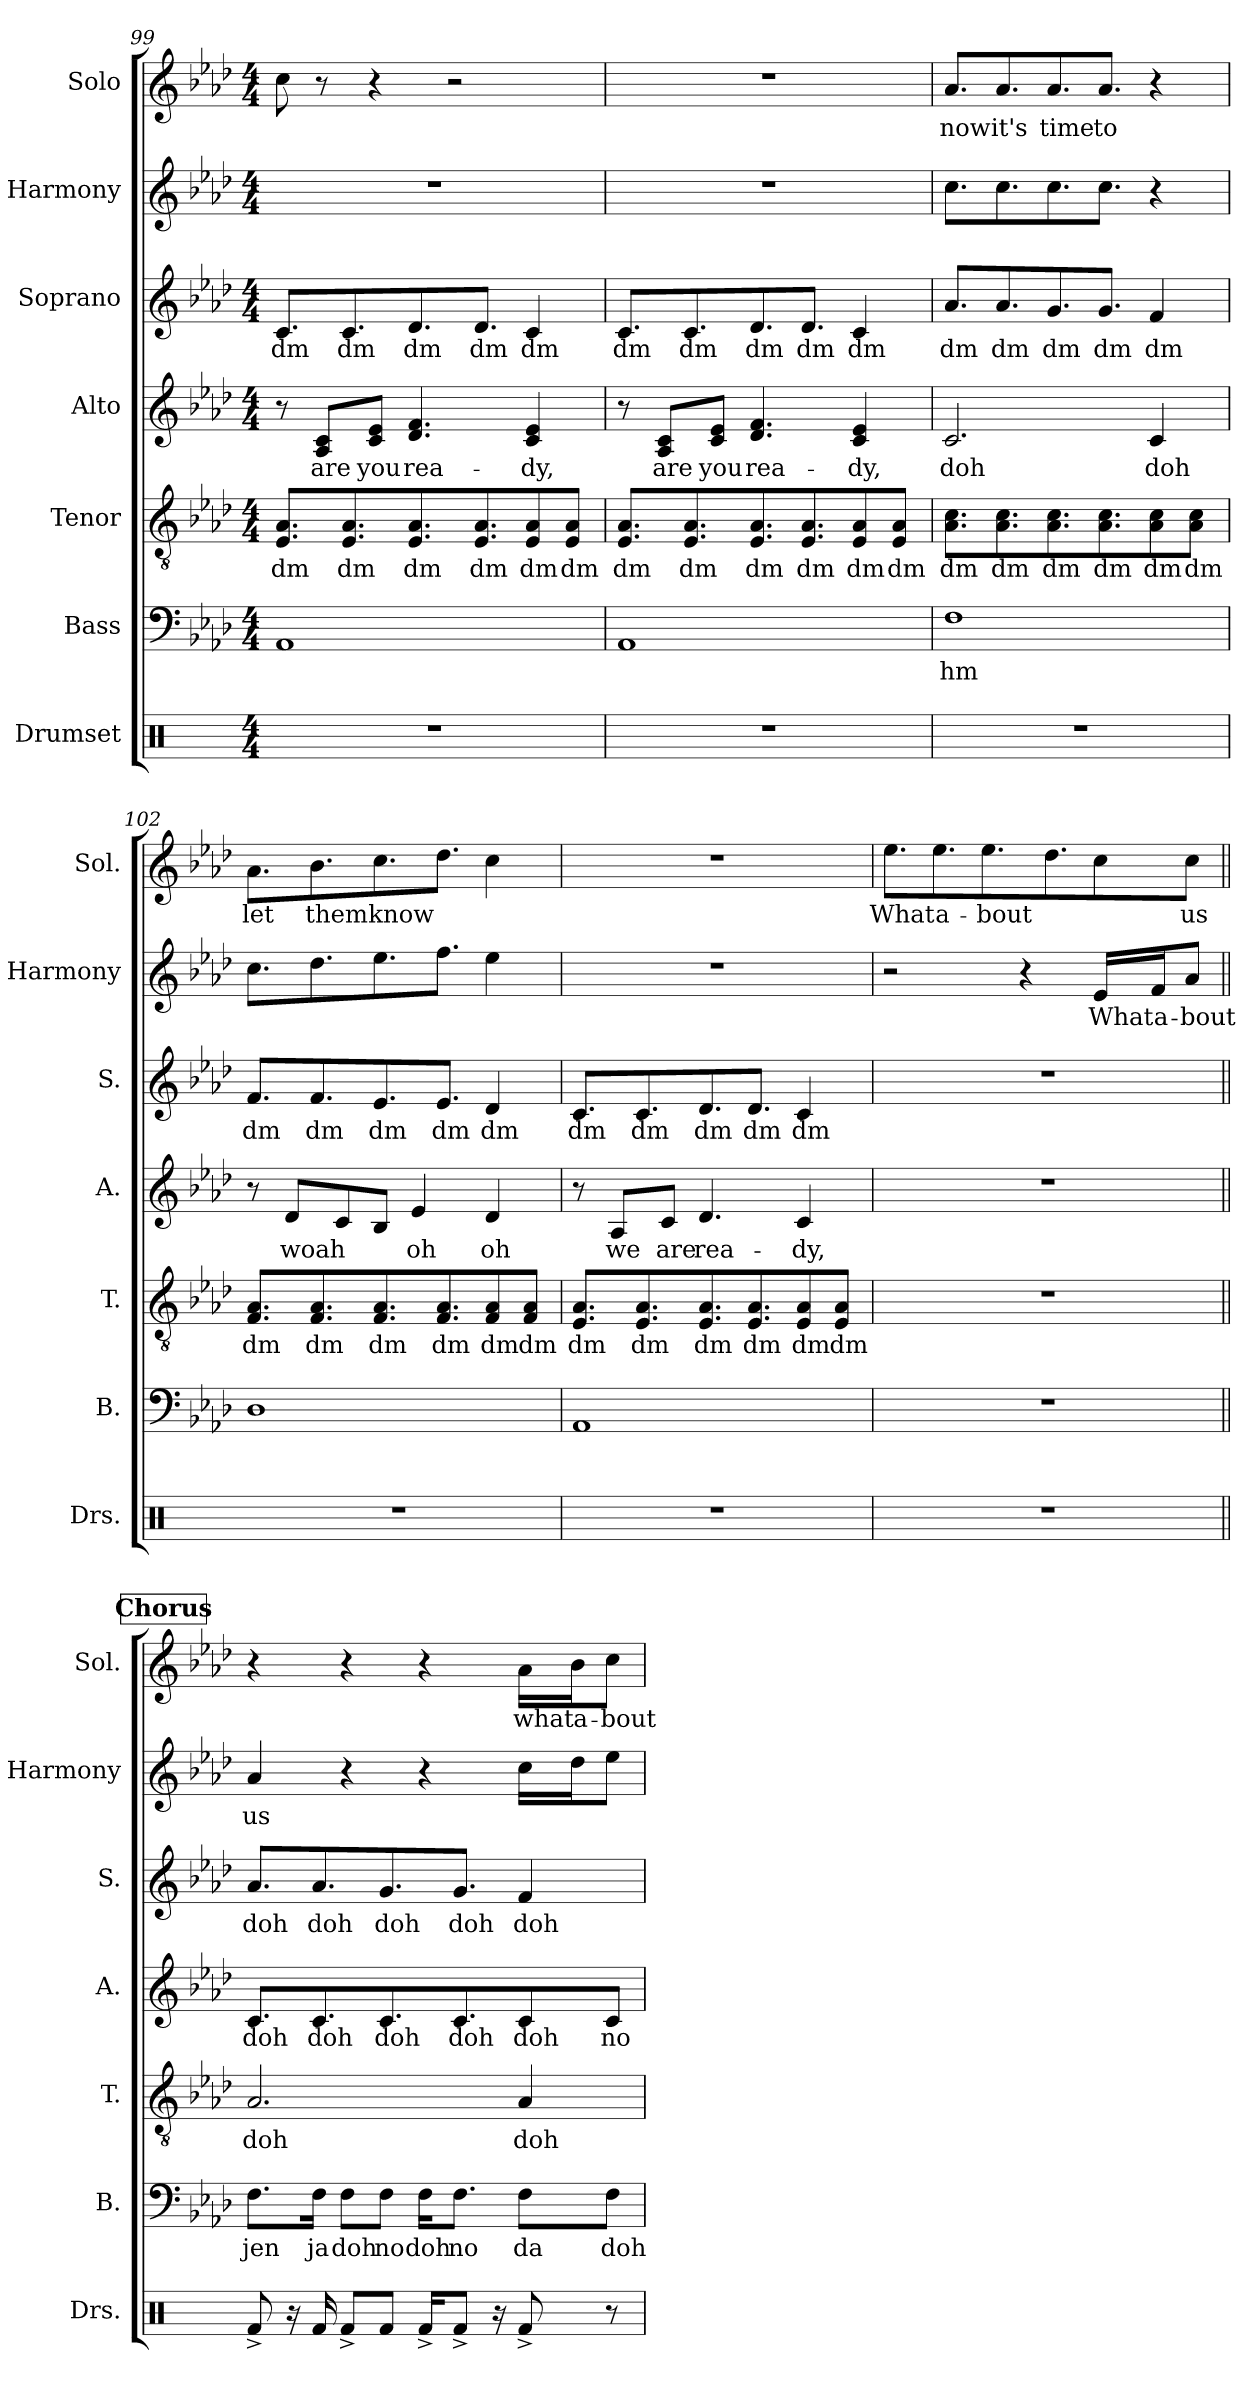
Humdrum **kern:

**kern	**kern	**text	**kern	**text	**kern	**text	**kern	**text	**kern	**text	**kern	**text
*part7	*part6	*part6	*part5	*part5	*part4	*part4	*part3	*part3	*part2	*part2	*part1	*part1
*staff7	*staff6	*staff6	*staff5	*staff5	*staff4	*staff4	*staff3	*staff3	*staff2	*staff2	*staff1	*staff1
*I"Drumset	*I"Bass	*	*I"Tenor	*	*I"Alto	*	*I"Soprano	*	*I"Harmony	*	*I"Solo	*
*I'Drs.	*I'B.	*	*I'T.	*	*I'A.	*	*I'S.	*	*I'Harmony	*	*I'Sol.	*
*clefX	*clefF4	*	*clefGv2	*	*clefG2	*	*clefG2	*	*clefG2	*	*clefG2	*
*k[]	*k[b-e-a-d-]	*	*k[b-e-a-d-]	*	*k[b-e-a-d-]	*	*k[b-e-a-d-]	*	*k[b-e-a-d-]	*	*k[b-e-a-d-]	*
*M4/4	*M4/4	*	*M4/4	*	*M4/4	*	*M4/4	*	*M4/4	*	*M4/4	*
=99	=99	=99	=99	=99	=99	=99	=99	=99	=99	=99	=99	=99
!	!	!	!	!LO:LY:b	!	!	!	!LO:LY:b	!	!	!	!
1r	1AA-	.	8.E-/ 8.A-/L	dm	8r	.	8.c/L	dm	1r	.	8cc\	.
!	!	!	!	!	!	!LO:LY:b	!	!	!	!	!	!
.	.	.	.	.	8A-/ 8c/L	are	.	.	.	.	8r	.
!	!	!	!	!LO:LY:b	!	!	!	!LO:LY:b	!	!	!	!
.	.	.	8.E-/ 8.A-/	dm	.	.	8.c/	dm	.	.	.	.
!	!	!	!	!	!	!LO:LY:b	!	!	!	!	!	!
.	.	.	.	.	8c/ 8e-/J	you	.	.	.	.	4r	.
!	!	!	!	!LO:LY:b	!	!LO:LY:b	!	!LO:LY:b	!	!	!	!
.	.	.	8.E-/ 8.A-/	dm	4.d-/ 4.f/	rea-	8.d-/	dm	.	.	.	.
.	.	.	.	.	.	.	.	.	.	.	2r	.
!	!	!	!	!LO:LY:b	!	!	!	!LO:LY:b	!	!	!	!
.	.	.	8.E-/ 8.A-/	dm	.	.	8.d-/J	dm	.	.	.	.
!	!	!	!	!LO:LY:b	!	!LO:LY:b	!	!LO:LY:b	!	!	!	!
.	.	.	8E-/ 8A-/	dm	4c/ 4e-/	-dy,	4c/	dm	.	.	.	.
!	!	!	!	!LO:LY:b	!	!	!	!	!	!	!	!
.	.	.	8E-/ 8A-/J	dm	.	.	.	.	.	.	.	.
=100	=100	=100	=100	=100	=100	=100	=100	=100	=100	=100	=100	=100
!	!	!	!	!LO:LY:b	!	!	!	!LO:LY:b	!	!	!	!
1r	1AA-	.	8.E-/ 8.A-/L	dm	8r	.	8.c/L	dm	1r	.	1r	.
!	!	!	!	!	!	!LO:LY:b	!	!	!	!	!	!
.	.	.	.	.	8A-/ 8c/L	are	.	.	.	.	.	.
!	!	!	!	!LO:LY:b	!	!	!	!LO:LY:b	!	!	!	!
.	.	.	8.E-/ 8.A-/	dm	.	.	8.c/	dm	.	.	.	.
!	!	!	!	!	!	!LO:LY:b	!	!	!	!	!	!
.	.	.	.	.	8c/ 8e-/J	you	.	.	.	.	.	.
!	!	!	!	!LO:LY:b	!	!LO:LY:b	!	!LO:LY:b	!	!	!	!
.	.	.	8.E-/ 8.A-/	dm	4.d-/ 4.f/	rea-	8.d-/	dm	.	.	.	.
!	!	!	!	!LO:LY:b	!	!	!	!LO:LY:b	!	!	!	!
.	.	.	8.E-/ 8.A-/	dm	.	.	8.d-/J	dm	.	.	.	.
!	!	!	!	!LO:LY:b	!	!LO:LY:b	!	!LO:LY:b	!	!	!	!
.	.	.	8E-/ 8A-/	dm	4c/ 4e-/	-dy,	4c/	dm	.	.	.	.
!	!	!	!	!LO:LY:b	!	!	!	!	!	!	!	!
.	.	.	8E-/ 8A-/J	dm	.	.	.	.	.	.	.	.
=101	=101	=101	=101	=101	=101	=101	=101	=101	=101	=101	=101	=101
!	!	!LO:LY:b	!	!LO:LY:b	!	!LO:LY:b	!	!LO:LY:b	!	!	!	!LO:LY:b
1r	1F	hm	8.A-\ 8.c\L	dm	2.c/	doh	8.a-/L	dm	8.cc\L	.	8.a-/L	now
!	!	!	!	!LO:LY:b	!	!	!	!LO:LY:b	!	!	!	!LO:LY:b
.	.	.	8.A-\ 8.c\	dm	.	.	8.a-/	dm	8.cc\	.	8.a-/	it's
!	!	!	!	!LO:LY:b	!	!	!	!LO:LY:b	!	!	!	!LO:LY:b
.	.	.	8.A-\ 8.c\	dm	.	.	8.g/	dm	8.cc\	.	8.a-/	time
!	!	!	!	!LO:LY:b	!	!	!	!LO:LY:b	!	!	!	!LO:LY:b
.	.	.	8.A-\ 8.c\	dm	.	.	8.g/J	dm	8.cc\J	.	8.a-/J	to
!	!	!	!	!LO:LY:b	!	!LO:LY:b	!	!LO:LY:b	!	!	!	!
.	.	.	8A-\ 8c\	dm	4c/	doh	4f/	dm	4r	.	4r	.
!	!	!	!	!LO:LY:b	!	!	!	!	!	!	!	!
.	.	.	8A-\ 8c\J	dm	.	.	.	.	.	.	.	.
!!LO:LB:g=z
=102	=102	=102	=102	=102	=102	=102	=102	=102	=102	=102	=102	=102
!	!	!	!	!LO:LY:b	!	!	!	!LO:LY:b	!	!	!	!LO:LY:b
1r	1D-	.	8.F/ 8.A-/L	dm	8r	.	8.f/L	dm	8.cc\L	.	8.a-\L	let
!	!	!	!	!	!	!LO:LY:b	!	!	!	!	!	!
.	.	.	.	.	8d-/L	woah	.	.	.	.	.	.
!	!	!	!	!LO:LY:b	!	!	!	!LO:LY:b	!	!	!	!LO:LY:b
.	.	.	8.F/ 8.A-/	dm	.	.	8.f/	dm	8.dd-\	.	8.b-\	them
.	.	.	.	.	8c/	.	.	.	.	.	.	.
!	!	!	!	!LO:LY:b	!	!	!	!LO:LY:b	!	!	!	!LO:LY:b
.	.	.	8.F/ 8.A-/	dm	8B-/J	.	8.e-/	dm	8.ee-\	.	8.cc\	know
!	!	!	!	!	!	!LO:LY:b	!	!	!	!	!	!
.	.	.	.	.	4e-/	oh	.	.	.	.	.	.
!	!	!	!	!LO:LY:b	!	!	!	!LO:LY:b	!	!	!	!
.	.	.	8.F/ 8.A-/	dm	.	.	8.e-/J	dm	8.ff\J	.	8.dd-\J	.
!	!	!	!	!LO:LY:b	!	!LO:LY:b	!	!LO:LY:b	!	!	!	!
.	.	.	8F/ 8A-/	dm	4d-/	oh	4d-/	dm	4ee-\	.	4cc\	.
!	!	!	!	!LO:LY:b	!	!	!	!	!	!	!	!
.	.	.	8F/ 8A-/J	dm	.	.	.	.	.	.	.	.
=103	=103	=103	=103	=103	=103	=103	=103	=103	=103	=103	=103	=103
!	!	!	!	!LO:LY:b	!	!	!	!LO:LY:b	!	!	!	!
1r	1AA-	.	8.E-/ 8.A-/L	dm	8r	.	8.c/L	dm	1r	.	1r	.
!	!	!	!	!	!	!LO:LY:b	!	!	!	!	!	!
.	.	.	.	.	8A-/L	we	.	.	.	.	.	.
!	!	!	!	!LO:LY:b	!	!	!	!LO:LY:b	!	!	!	!
.	.	.	8.E-/ 8.A-/	dm	.	.	8.c/	dm	.	.	.	.
!	!	!	!	!	!	!LO:LY:b	!	!	!	!	!	!
.	.	.	.	.	8c/J	are	.	.	.	.	.	.
!	!	!	!	!LO:LY:b	!	!LO:LY:b	!	!LO:LY:b	!	!	!	!
.	.	.	8.E-/ 8.A-/	dm	4.d-/	rea-	8.d-/	dm	.	.	.	.
!	!	!	!	!LO:LY:b	!	!	!	!LO:LY:b	!	!	!	!
.	.	.	8.E-/ 8.A-/	dm	.	.	8.d-/J	dm	.	.	.	.
!	!	!	!	!LO:LY:b	!	!LO:LY:b	!	!LO:LY:b	!	!	!	!
.	.	.	8E-/ 8A-/	dm	4c/	-dy,	4c/	dm	.	.	.	.
!	!	!	!	!LO:LY:b	!	!	!	!	!	!	!	!
.	.	.	8E-/ 8A-/J	dm	.	.	.	.	.	.	.	.
=104	=104	=104	=104	=104	=104	=104	=104	=104	=104	=104	=104	=104
!	!	!	!	!	!	!	!	!	!	!	!	!LO:LY:b
1r	1r	.	1r	.	1r	.	1r	.	2r	.	8.ee-\L	What
!	!	!	!	!	!	!	!	!	!	!	!	!LO:LY:b
.	.	.	.	.	.	.	.	.	.	.	8.ee-\	a-
!	!	!	!	!	!	!	!	!	!	!	!	!LO:LY:b
.	.	.	.	.	.	.	.	.	.	.	8.ee-\	-bout
.	.	.	.	.	.	.	.	.	4r	.	.	.
.	.	.	.	.	.	.	.	.	.	.	8.dd-\	.
!	!	!	!	!	!	!	!	!	!	!LO:LY:b	!	!
.	.	.	.	.	.	.	.	.	16e-/LL	What	8cc\	.
!	!	!	!	!	!	!	!	!	!	!LO:LY:b	!	!
.	.	.	.	.	.	.	.	.	16f/J	a-	.	.
!	!	!	!	!	!	!	!	!	!	!LO:LY:b	!	!LO:LY:b
.	.	.	.	.	.	.	.	.	8a-/J	-bout	8cc\J	us
!!LO:PB:g=z
!!LO:REH:place=s1:a:B:fs=14:t=Chorus
=105||	=105||	=105||	=105||	=105||	=105||	=105||	=105||	=105||	=105||	=105||	=105||	=105||
!	!	!LO:LY:b	!	!LO:LY:b	!	!LO:LY:b	!	!LO:LY:b	!	!LO:LY:b	!	!
8Rf^/	8.F\L	jen	2.A-/	doh	8.c/L	doh	8.a-/L	doh	4a-/	us	4r	.
16r	.	.	.	.	.	.	.	.	.	.	.	.
!	!	!LO:LY:b	!	!	!	!LO:LY:b	!	!LO:LY:b	!	!	!	!
16Rf/	16F\Jk	ja	.	.	8.c/	doh	8.a-/	doh	.	.	.	.
!	!	!LO:LY:b	!	!	!	!	!	!	!	!	!	!
8Rf^/L	8F\L	doh	.	.	.	.	.	.	4r	.	4r	.
!	!	!LO:LY:b	!	!	!	!LO:LY:b	!	!LO:LY:b	!	!	!	!
8Rf/J	8F\J	no	.	.	8.c/	doh	8.g/	doh	.	.	.	.
!	!	!LO:LY:b	!	!	!	!	!	!	!	!	!	!
16Rf^/KL	16F\KL	doh	.	.	.	.	.	.	4r	.	4r	.
!	!	!LO:LY:b	!	!	!	!LO:LY:b	!	!LO:LY:b	!	!	!	!
8Rf^/J	8.F\J	no	.	.	8.c/	doh	8.g/J	doh	.	.	.	.
16r	.	.	.	.	.	.	.	.	.	.	.	.
!	!	!LO:LY:b	!	!LO:LY:b	!	!LO:LY:b	!	!LO:LY:b	!	!	!	!LO:LY:b
8Rf^/	8F\L	da	4A-/	doh	8c/	doh	4f/	doh	16cc\LL	.	16a-\LL	what
!	!	!	!	!	!	!	!	!	!	!	!	!LO:LY:b
.	.	.	.	.	.	.	.	.	16dd-\J	.	16b-\J	a-
!	!	!LO:LY:b	!	!	!	!LO:LY:b	!	!	!	!	!	!LO:LY:b
8r	8F\J	doh	.	.	8c/J	no	.	.	8ee-\J	.	8cc\J	-bout
=	=	=	=	=	=	=	=	=	=	=	=	=
*-	*-	*-	*-	*-	*-	*-	*-	*-	*-	*-	*-	*-
